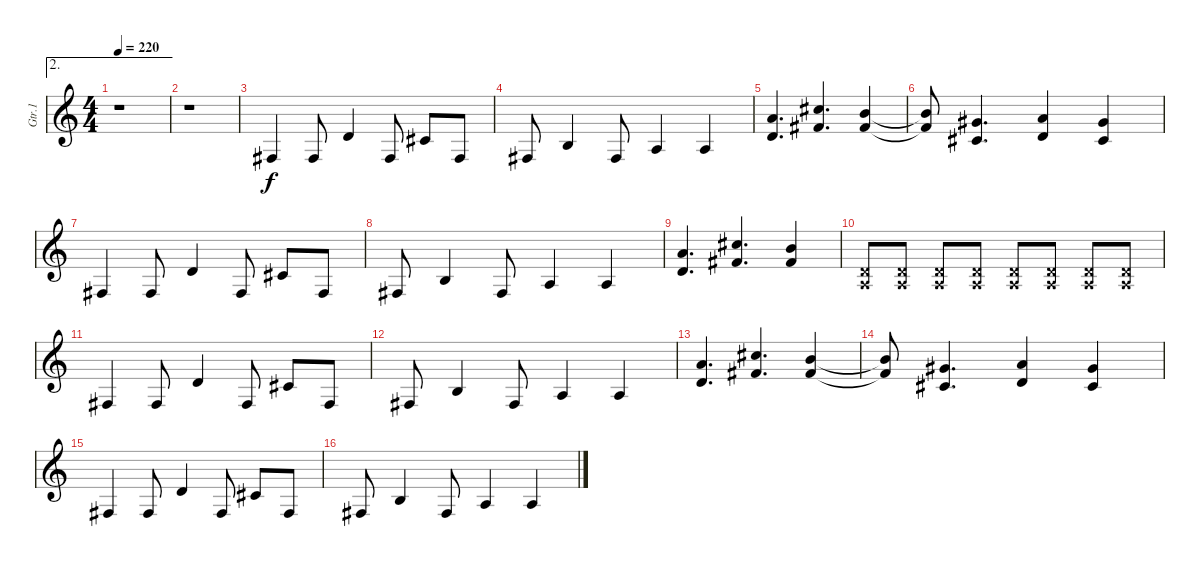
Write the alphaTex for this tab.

\track ("Gtr.1" "Gtr.1") {instrument distortionguitar}
\staff {score}
\tuning (E4 B3 G3 D3 A2 E2) {hide}
\ae 2
\ts (4 4)
\tempo 220
\clef g2
\ks c
r.1{dy f} |
r.1 |
2.6.4 2.6.8 5.5.4 2.6.8 4.5.8 2.6.8 |
2.6.8 2.5.4 2.6.8 5.6.4 5.6.4 |
(7.4 5.5).4{d} (11.4 9.5).4{d} (9.4 9.5).4 |
(9.4{t} 9.5{t}).8 (6.4 4.5).4{d} (7.4 5.5).4 (6.4 4.5).4 |
2.6.4 2.6.8 5.5.4 2.6.8 4.5.8 2.6.8 |
2.6.8 2.5.4 2.6.8 5.6.4 5.6.4 |
(7.4 5.5).4{d} (11.4 9.5).4{d} (9.4 9.5).4 |
(0.4{x} 0.5{x}).8 (0.4{x} 0.5{x}).8 (0.4{x} 0.5{x}).8 (0.4{x} 0.5{x}).8 (0.4{x} 0.5{x}).8 (0.4{x} 0.5{x}).8 (0.4{x} 0.5{x}).8 (0.4{x} 0.5{x}).8 |
2.6.4 2.6.8 5.5.4 2.6.8 4.5.8 2.6.8 |
2.6.8 2.5.4 2.6.8 5.6.4 5.6.4 |
(7.4 5.5).4{d} (11.4 9.5).4{d} (9.4 9.5).4 |
(9.4{t} 9.5{t}).8 (6.4 4.5).4{d} (7.4 5.5).4 (6.4 4.5).4 |
2.6.4 2.6.8 5.5.4 2.6.8 4.5.8 2.6.8 |
2.6.8 2.5.4 2.6.8 5.6.4 5.6.4
